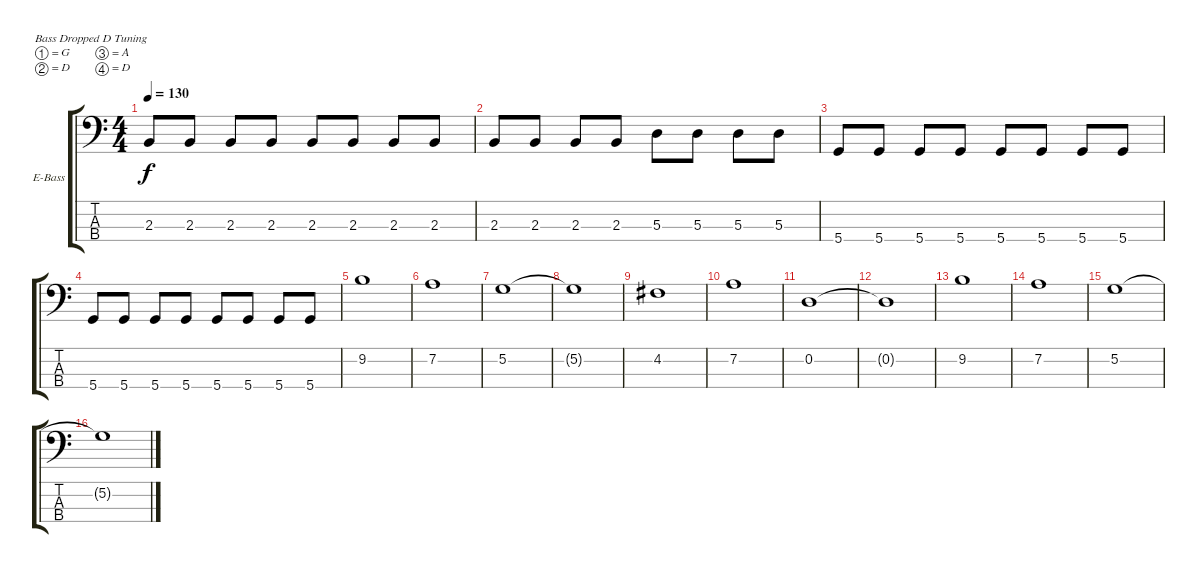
\bracketExtendMode groupsimilarinstruments
\firstSystemTrackNameOrientation horizontal
\otherSystemsTrackNameOrientation horizontal
\track ("Bass" "E-Bass") {instrument electricbassfinger}
\staff {score tabs}
\tuning (G2 D2 A1 D1)
\ts (4 4)
\tempo 130
\clef f4
\ks c
2.3.8{dy f} 2.3.8 2.3.8 2.3.8 2.3.8 2.3.8 2.3.8 2.3.8 |
2.3.8 2.3.8 2.3.8 2.3.8 5.3.8 5.3.8 5.3.8 5.3.8 |
5.4.8 5.4.8 5.4.8 5.4.8 5.4.8 5.4.8 5.4.8 5.4.8 |
5.4.8 5.4.8 5.4.8 5.4.8 5.4.8 5.4.8 5.4.8 5.4.8 |
9.2.1 |
7.2.1 |
5.2.1 |
5.2{t}.1 |
4.2.1 |
7.2.1 |
0.2.1 |
0.2{t}.1 |
9.2.1 |
7.2.1 |
5.2.1 |
5.2{t}.1
